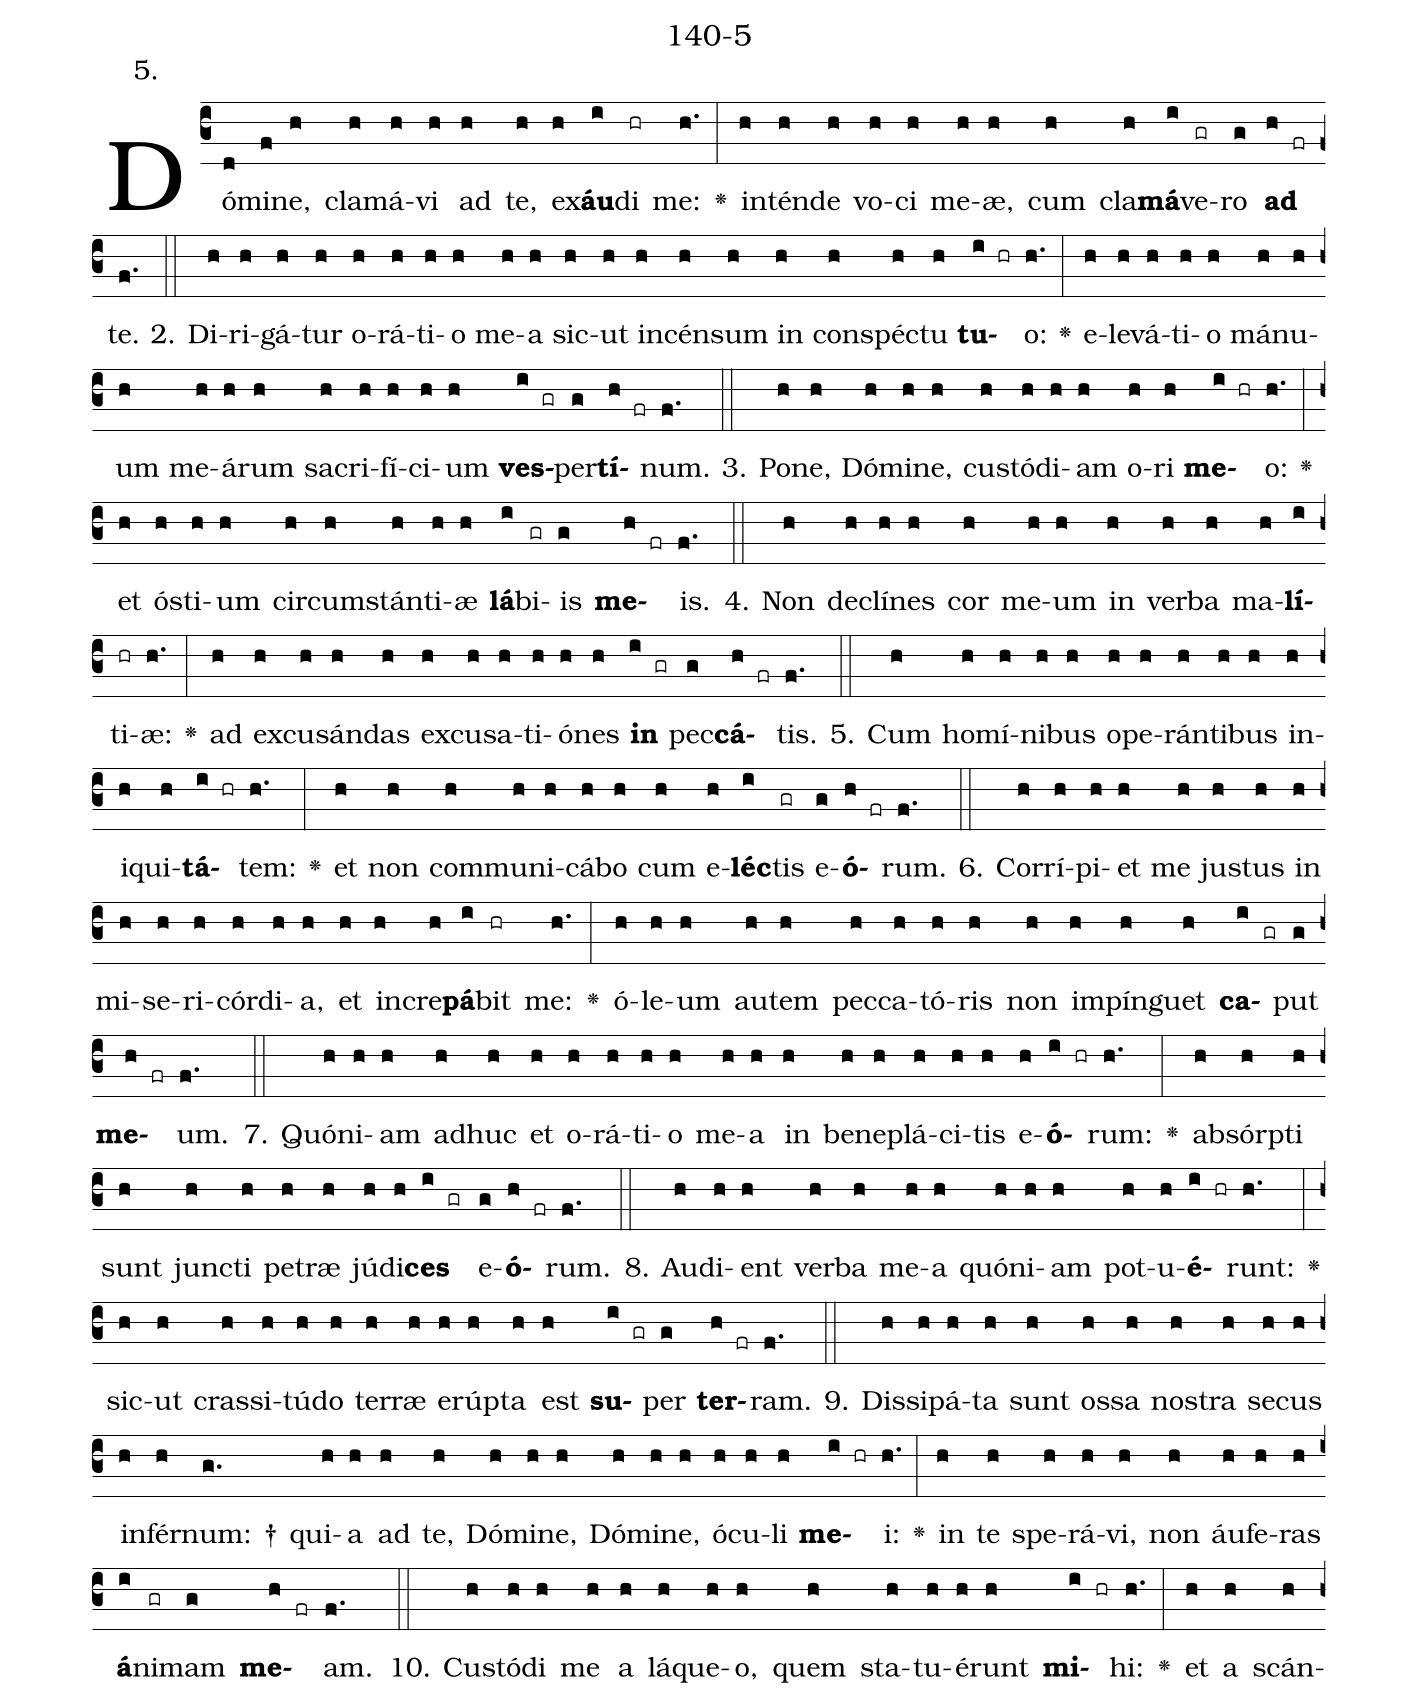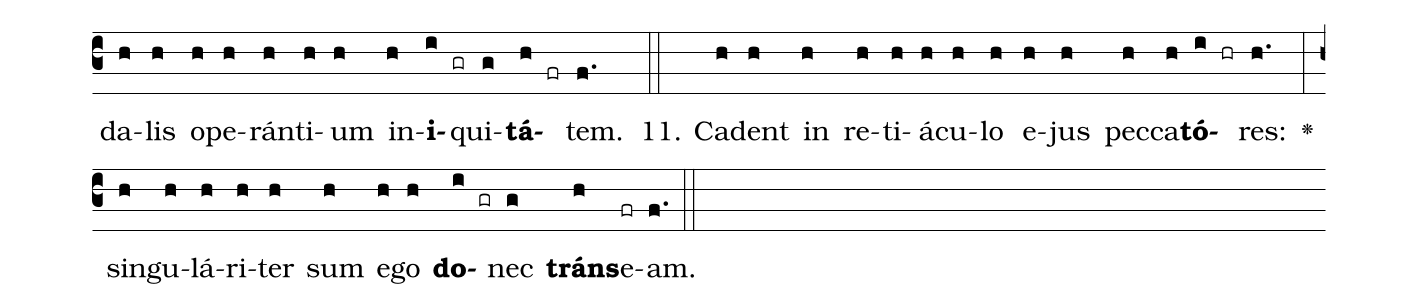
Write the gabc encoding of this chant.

name: 140-5;
annotation: 5.;
%%
(c3)Dó(d)mi(f)ne,(h) cla(h)má(h)vi(h) ad(h) te,(h) ex(h)<b>áu</b>(i)di(hr) me:(h.) <v>\greheightstar</v>(:) in(h)tén(h)de(h) vo(h)ci(h) me(h)æ,(h) cum(h) cla(h)<b>má</b>(i)ve(gr)ro(g) <b>ad</b>(h fr) te.(f.) (::)
2. Di(h)ri(h)gá(h)tur(h) o(h)rá(h)ti(h)o(h) me(h)a(h) sic(h)ut(h) in(h)cén(h)sum(h) in(h) con(h)spéc(h)tu(h) <b>tu</b>(i hr)o:(h.) <v>\greheightstar</v>(:) e(h)le(h)vá(h)ti(h)o(h) má(h)nu(h)um(h) me(h)á(h)rum(h) sa(h)cri(h)fí(h)ci(h)um(h) <b>ves</b>(i gr)per(g)<b>tí</b>(h fr)num.(f.) (::)
3. Po(h)ne,(h) Dó(h)mi(h)ne,(h) cus(h)tó(h)di(h)am(h) o(h)ri(h) <b>me</b>(i hr)o:(h.) <v>\greheightstar</v>(:) et(h) ós(h)ti(h)um(h) cir(h)cum(h)stán(h)ti(h)æ(h) <b>lá</b>(i)bi(gr)is(g) <b>me</b>(h fr)is.(f.) (::)
4. Non(h) de(h)clí(h)nes(h) cor(h) me(h)um(h) in(h) ver(h)ba(h) ma(h)<b>lí</b>(i)ti(hr)æ:(h.) <v>\greheightstar</v>(:) ad(h) ex(h)cu(h)sán(h)das(h) ex(h)cu(h)sa(h)ti(h)ó(h)nes(h) <b>in</b>(i gr) pec(g)<b>cá</b>(h fr)tis.(f.) (::)
5. Cum(h) ho(h)mí(h)ni(h)bus(h) o(h)pe(h)rán(h)ti(h)bus(h) in(h)i(h)qui(h)<b>tá</b>(i hr)tem:(h.) <v>\greheightstar</v>(:) et(h) non(h) com(h)mu(h)ni(h)cá(h)bo(h) cum(h) e(h)<b>léc</b>(i)tis(gr) e(g)<b>ó</b>(h fr)rum.(f.) (::)
6. Cor(h)rí(h)pi(h)et(h) me(h) jus(h)tus(h) in(h) mi(h)se(h)ri(h)cór(h)di(h)a,(h) et(h) in(h)cre(h)<b>pá</b>(i)bit(hr) me:(h.) <v>\greheightstar</v>(:) ó(h)le(h)um(h) au(h)tem(h) pec(h)ca(h)tó(h)ris(h) non(h) im(h)pín(h)guet(h) <b>ca</b>(i gr)put(g) <b>me</b>(h fr)um.(f.) (::)
7. Quón(h)i(h)am(h) ad(h)huc(h) et(h) o(h)rá(h)ti(h)o(h) me(h)a(h) in(h) be(h)ne(h)plá(h)ci(h)tis(h) e(h)<b>ó</b>(i hr)rum:(h.) <v>\greheightstar</v>(:) ab(h)sórp(h)ti(h) sunt(h) junc(h)ti(h) pe(h)træ(h) jú(h)di(h)<b>ces</b>(i gr) e(g)<b>ó</b>(h fr)rum.(f.) (::)
8. Au(h)di(h)ent(h) ver(h)ba(h) me(h)a(h) quón(h)i(h)am(h) pot(h)u(h)<b>é</b>(i hr)runt:(h.) <v>\greheightstar</v>(:) sic(h)ut(h) cras(h)si(h)tú(h)do(h) ter(h)ræ(h) e(h)rúp(h)ta(h) est(h) <b>su</b>(i gr)per(g) <b>ter</b>(h fr)ram.(f.) (::)
9. Dis(h)si(h)pá(h)ta(h) sunt(h) os(h)sa(h) nos(h)tra(h) se(h)cus(h) in(h)fér(h)num: †(g.) qui(h)a(h) ad(h) te,(h) Dó(h)mi(h)ne,(h) Dó(h)mi(h)ne,(h) ó(h)cu(h)li(h) <b>me</b>(i hr)i:(h.) <v>\greheightstar</v>(:) in(h) te(h) spe(h)rá(h)vi,(h) non(h) áu(h)fe(h)ras(h) <b>á</b>(i)ni(gr)mam(g) <b>me</b>(h fr)am.(f.) (::)
10. Cus(h)tó(h)di(h) me(h) a(h) lá(h)que(h)o,(h) quem(h) sta(h)tu(h)é(h)runt(h) <b>mi</b>(i hr)hi:(h.) <v>\greheightstar</v>(:) et(h) a(h) scán(h)da(h)lis(h) o(h)pe(h)rán(h)ti(h)um(h) in(h)<b>i</b>(i gr)qui(g)<b>tá</b>(h fr)tem.(f.) (::)
11. Ca(h)dent(h) in(h) re(h)ti(h)á(h)cu(h)lo(h) e(h)jus(h) pec(h)ca(h)<b>tó</b>(i hr)res:(h.) <v>\greheightstar</v>(:) sin(h)gu(h)lá(h)ri(h)ter(h) sum(h) e(h)go(h) <b>do</b>(i gr)nec(g) <b>tráns</b>(h)e(fr)am.(f.) (::)
